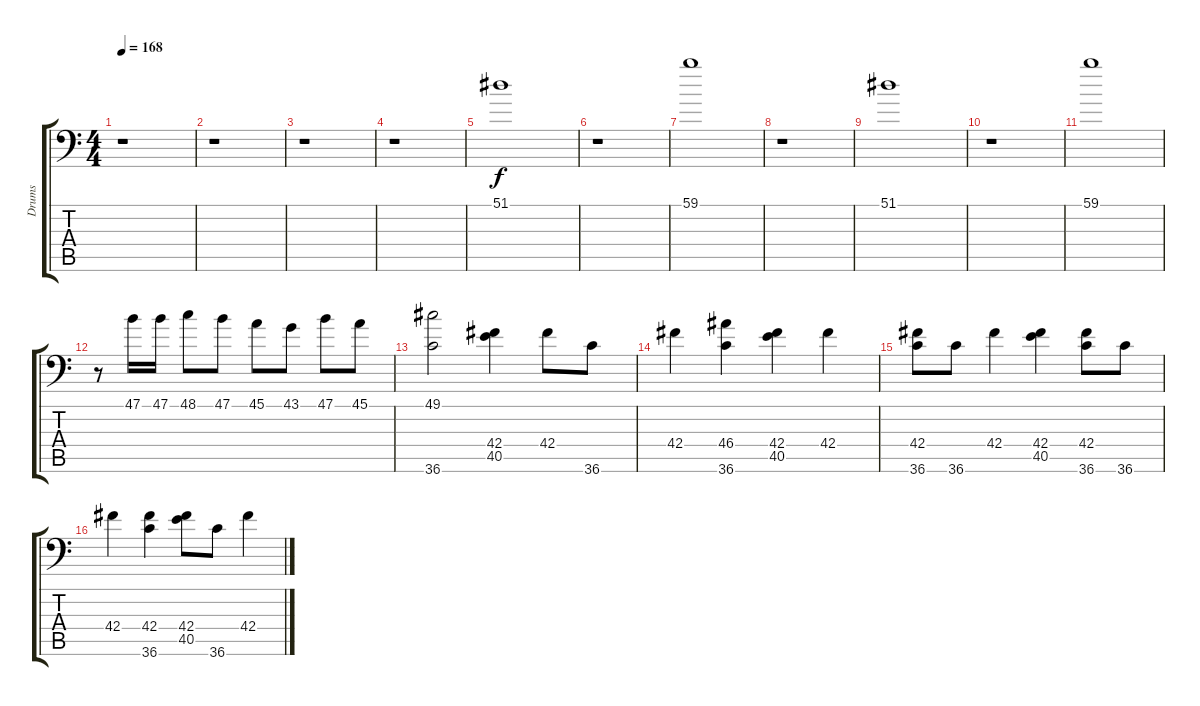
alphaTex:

\track ("Drums" "Drums") {instrument acousticgrandpiano}
\staff {score tabs}
\tuning (C-1 C-1 C-1 C-1 C-1 C-1) {hide}
\ts (4 4)
\tempo 168
\clef f4
\ks c
r.1{dy f} |
r.1 |
r.1 |
r.1 |
51.1.1 |
r.1 |
59.1.1 |
r.1 |
51.1.1 |
r.1 |
59.1.1 |
r.8 47.1.16 47.1.16 48.1.8 47.1.8 45.1.8 43.1.8 47.1.8 45.1.8 |
(49.1 36.6).2 (42.4 40.5).4 42.4.8 36.6.8 |
42.4.4 (46.4 36.6).4 (42.4 40.5).4 42.4.4 |
(42.4 36.6).8 36.6.8 42.4.4 (42.4 40.5).4 (42.4 36.6).8 36.6.8 |
42.4.4 (42.4 36.6).4 (42.4 40.5).8 36.6.8 42.4.4
